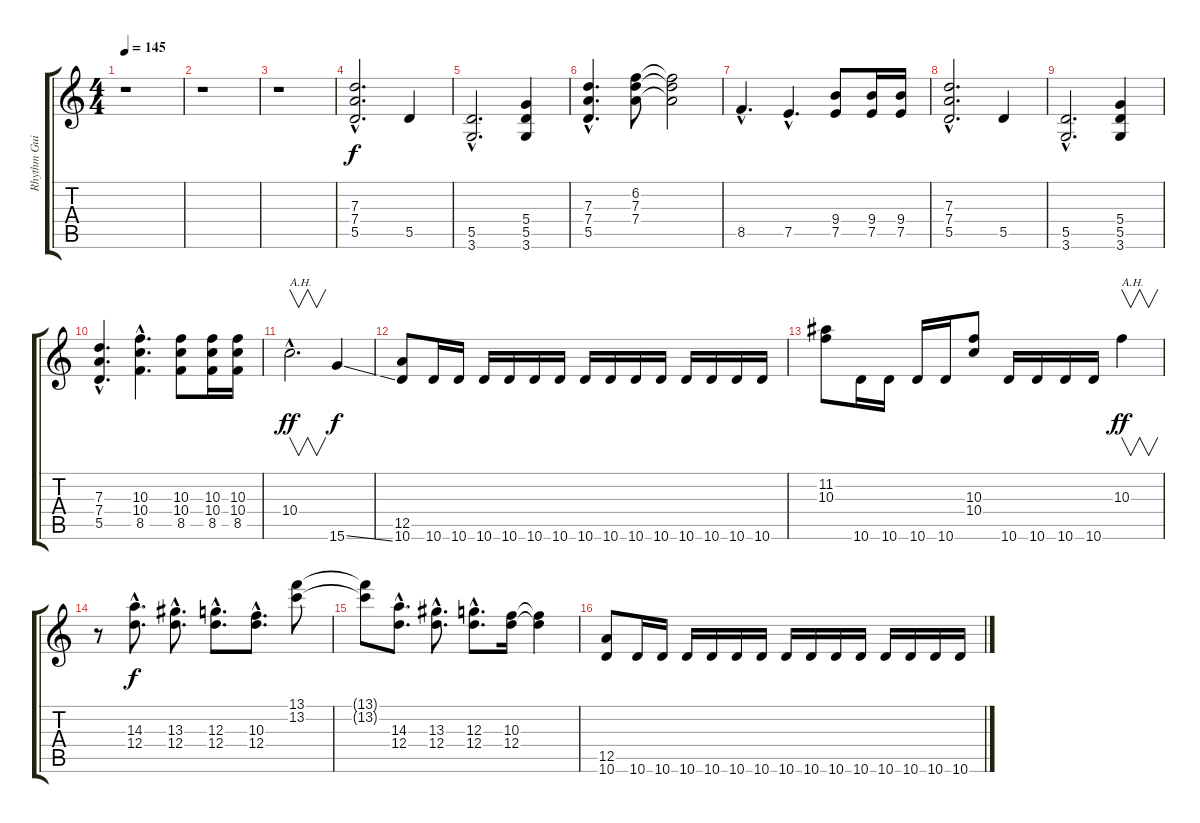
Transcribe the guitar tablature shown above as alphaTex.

\track ("Rhythm Guitar" "Rhythm Gui") {instrument overdrivenguitar}
\staff {score tabs}
\tuning (E4 B3 G3 D3 A2 E2) {hide}
\ts (4 4)
\tempo 145
\clef g2
\ks c
r.1{dy f} |
r.1 |
r.1 |
(7.3{hac} 7.4{hac} 5.5{hac}).2{d} 5.5.4 |
(5.5{hac} 3.6{hac}).2{d} (5.4 5.5 3.6).4 |
(7.3{hac} 7.4{hac} 5.5{hac}).4{d} (6.2 7.3 7.4).8 (6.2{t} 7.3{t} 7.4{t}).2 |
8.5{hac}.4{d} 7.5{hac}.4{d} (9.4 7.5).8 (9.4 7.5).16 (9.4 7.5).16 |
(7.3{hac} 7.4{hac} 5.5{hac}).2{d} 5.5.4 |
(5.5{hac} 3.6{hac}).2{d} (5.4 5.5 3.6).4 |
(7.3{hac} 7.4{hac} 5.5{hac}).4{d} (10.3{hac} 10.4{hac} 8.5{hac}).4{d} (10.3 10.4 8.5).8 (10.3 10.4 8.5).16 (10.3 10.4 8.5).16 |
10.4{hac}.2{v d txt "A.H." dy ff instrument guitarharmonics} 15.6{ss}.4{dy f instrument overdrivenguitar} |
(12.5 10.6).8 10.6.16 10.6.16 10.6.16 10.6.16 10.6.16 10.6.16 10.6.16 10.6.16 10.6.16 10.6.16 10.6.16 10.6.16 10.6.16 10.6.16 |
(11.2 10.3).8 10.6.16 10.6.16 10.6.16 10.6.16 (10.3 10.4).8 10.6.16 10.6.16 10.6.16 10.6.16 10.3.4{v txt "A.H." dy ff instrument guitarharmonics} |
r.8{instrument overdrivenguitar} (14.3{hac} 12.4{hac}).8{d dy f} (13.3{hac} 12.4{hac}).8{d} (12.3{hac} 12.4{hac}).8{d} (10.3{hac} 12.4{hac}).8{d} (13.1 13.2).8 |
(13.1{t} 13.2{t}).8 (14.3{hac} 12.4{hac}).8{d} (13.3{hac} 12.4{hac}).8{d} (12.3{hac} 12.4{hac}).8{d} (10.3 12.4).16 (10.3{t} 12.4{t}).4 |
(12.5 10.6).8 10.6.16 10.6.16 10.6.16 10.6.16 10.6.16 10.6.16 10.6.16 10.6.16 10.6.16 10.6.16 10.6.16 10.6.16 10.6.16 10.6.16
